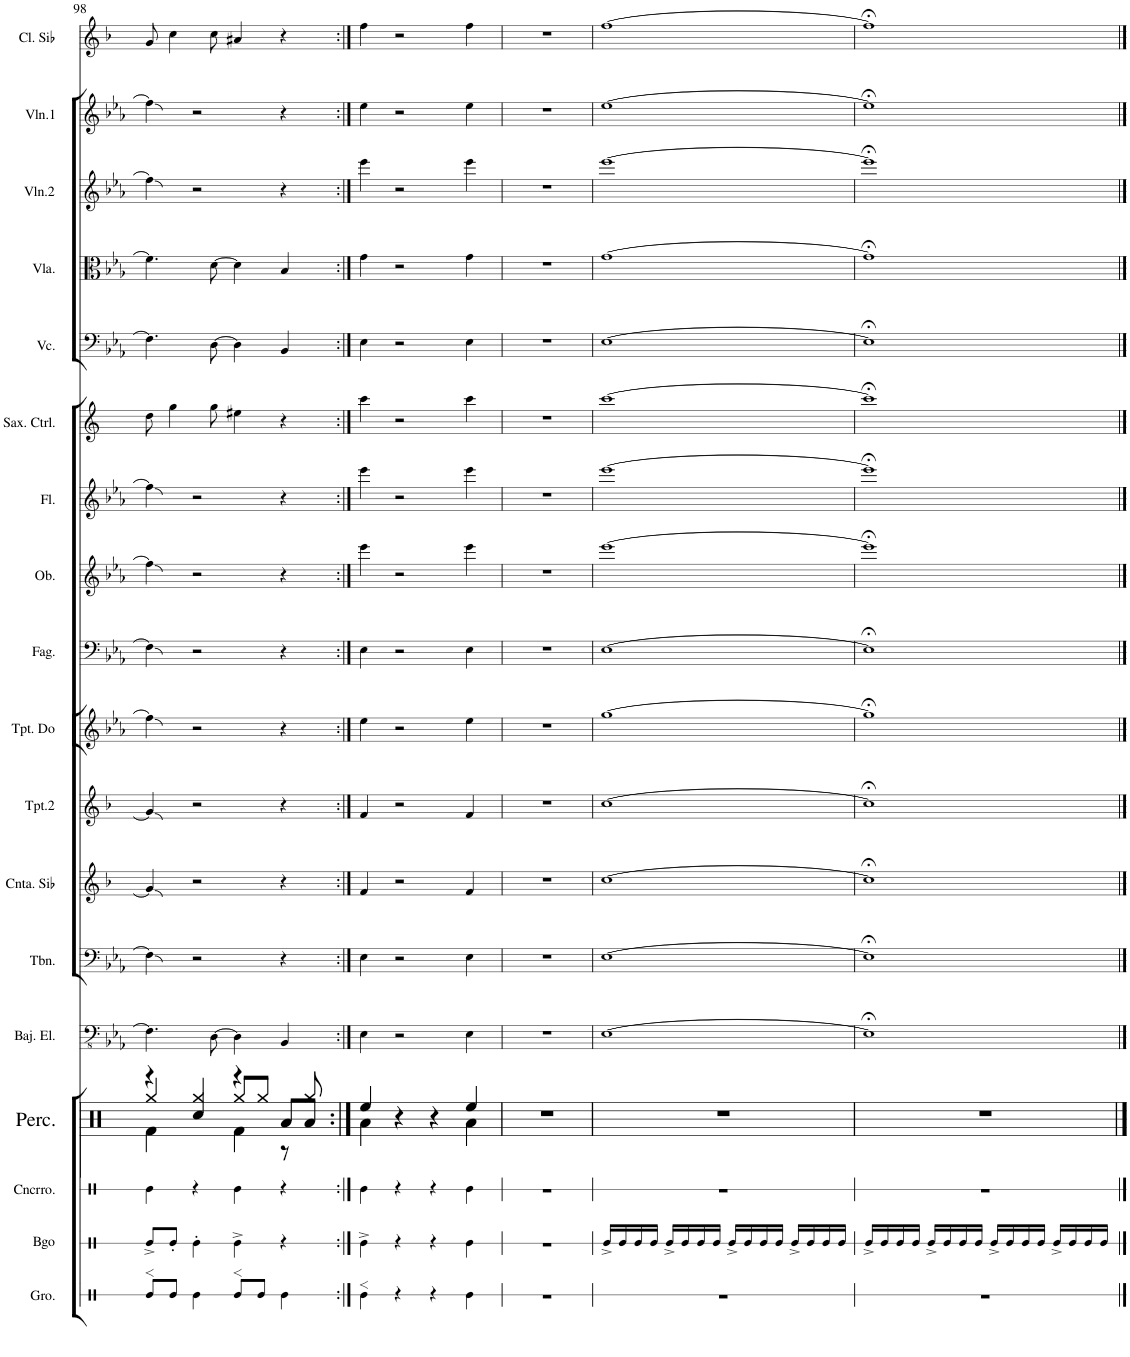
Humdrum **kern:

**kern	**kern	**kern	**kern	**kern	**kern	**kern	**kern	**kern	**kern	**kern	**kern	**kern	**kern	**kern	**kern	**kern	**kern
*part18	*part17	*part16	*part15	*part14	*part13	*part12	*part11	*part10	*part9	*part8	*part7	*part6	*part5	*part4	*part3	*part2	*part1
*staff18	*staff17	*staff16	*staff15	*staff14	*staff13	*staff12	*staff11	*staff10	*staff9	*staff8	*staff7	*staff6	*staff5	*staff4	*staff3	*staff2	*staff1
*I"Güiro	*I"Bongo	*I"Cencerro	*I"Set de percusión	*I"Bajo eléctrico	*I"Trombón	*I"Corneta en Sib	*I"Trompeta2 en Sib	*I"Trompeta en Do	*I"Fagot	*I"Oboe	*I"Flauta	*I"Saxofón contralto	*I"Violonchelo	*I"Viola	*I"Violín2	*I"Violín1	*I"Clarinete en Sib
*I'Gro.	*I'Bgo	*I'Cncrro.	*I'Perc.	*I'Baj. El.	*I'Tbn.	*I'Cnta. Sib	*I'Tpt.2	*I'Tpt. Do	*I'Fag.	*I'Ob.	*I'Fl.	*I'Sax. Ctrl.	*I'Vc.	*I'Vla.	*I'Vln.2	*I'Vln.1	*I'Cl. Sib
!!LO:PB:g=z
*clefX	*clefX	*clefX	*clefX	*clefFv4	*clefF4	*clefG2	*clefG2	*clefG2	*clefF4	*clefG2	*clefG2	*clefG2	*clefF4	*clefC3	*clefG2	*clefG2	*clefG2
*	*	*	*	*	*	*Trd1c2	*Trd1c2	*Trd1c2	*	*	*	*Trd5c9	*	*	*	*	*Trd1c2
*k[b-]	*k[b-]	*k[b-]	*k[b-]	*k[b-e-a-]	*k[b-e-a-]	*k[b-]	*k[b-]	*k[b-e-a-]	*k[b-e-a-]	*k[b-e-a-]	*k[b-e-a-]	*k[]	*k[b-e-a-]	*k[b-e-a-]	*k[b-e-a-]	*k[b-e-a-]	*k[b-]
*M4/4	*M4/4	*M4/4	*M4/4	*M4/4	*M4/4	*M4/4	*M4/4	*M4/4	*M4/4	*M4/4	*M4/4	*M4/4	*M4/4	*M4/4	*M4/4	*M4/4	*M4/4
=98	=98	=98	=98	=98	=98	=98	=98	=98	=98	=98	=98	=98	=98	=98	=98	=98	=98
*	*	*	*^	*	*	*	*	*	*	*	*	*	*	*	*	*	*
*	*	*	*	*^	*	*	*	*	*	*	*	*	*	*	*	*	*	*
8Re>/L	8Re^/L	4Re\	4r	4Rf\	4Rgg/	4.FF\]	4F\]	4g/]	4g/]	4ff\]	4F\]	4ff\]	4ff\]	8dd\	4.F\]	4.f\]	4ff\]	4ff\]	8g/
8Re/J	8Re'/J	.	.	.	.	.	.	.	.	.	.	.	.	4gg\	.	.	.	.	4cc\
4Re\	4Re'\	4r	4Rcc/	4ryy	4Rgg/	.	2r	2r	2r	2r	2r	2r	2r	.	.	.	2r	2r	.
.	.	.	.	.	.	[8DD\	.	.	.	.	.	.	.	8gg\	[8D\	[8d\	.	.	8cc\
8Re>/L	4Re^\	4Re\	4r	4Rf\	8Rgg/L	4DD\]	.	.	.	.	.	.	.	4ee#X\	4D\]	4d\]	.	.	4a#X/
8Re/J	.	.	.	.	8Rgg/J	.	.	.	.	.	.	.	.	.	.	.	.	.	.
4Re\	4r	4r	8Ra/L	4ryy	8r	4BBB-/	4r	4r	4r	4r	4r	4r	4r	4r	4BB-/	4B-/	4r	4r	4r
.	.	.	8Ra/J	.	8Rgg/	.	.	.	.	.	.	.	.	.	.	.	.	.	.
*	*	*	*	*v	*v	*	*	*	*	*	*	*	*	*	*	*	*	*	*
=99:|!	=99:|!	=99:|!	=99:|!	=99:|!	=99:|!	=99:|!	=99:|!	=99:|!	=99:|!	=99:|!	=99:|!	=99:|!	=99:|!	=99:|!	=99:|!	=99:|!	=99:|!	=99:|!
4Re>\	4Re^\	4Re\	4Ree/	4Ra\	4EE-\	4E-\	4f/	4f/	4ee-\	4E-\	4eee-\	4eee-\	4ccc\	4E-\	4g\	4eee-\	4ee-\	4ff\
4r	4r	4r	4r	2ryy	2r	2r	2r	2r	2r	2r	2r	2r	2r	2r	2r	2r	2r	2r
4r	4r	4r	4r	.	.	.	.	.	.	.	.	.	.	.	.	.	.	.
4Re\	4Re\	4Re\	4Ree/	4Ra\	4EE-\	4E-\	4f/	4f/	4ee-\	4E-\	4eee-\	4eee-\	4ccc\	4E-\	4g\	4eee-\	4ee-\	4ff\
*	*	*	*v	*v	*	*	*	*	*	*	*	*	*	*	*	*	*	*
=100	=100	=100	=100	=100	=100	=100	=100	=100	=100	=100	=100	=100	=100	=100	=100	=100	=100
1r	1r	1r	1r	1r	1r	1r	1r	1r	1r	1r	1r	1r	1r	1r	1r	1r	1r
=101	=101	=101	=101	=101	=101	=101	=101	=101	=101	=101	=101	=101	=101	=101	=101	=101	=101
1r	16Re^/LL	1r	1r	[1EE-	[1E-	[1cc	[1cc	[1gg	[1E-	[1eee-	[1eee-	[1ccc	[1E-	[1g	[1eee-	[1ee-	[1ff
.	16Re/	.	.	.	.	.	.	.	.	.	.	.	.	.	.	.	.
.	16Re/	.	.	.	.	.	.	.	.	.	.	.	.	.	.	.	.
.	16Re/JJ	.	.	.	.	.	.	.	.	.	.	.	.	.	.	.	.
.	16Re^/LL	.	.	.	.	.	.	.	.	.	.	.	.	.	.	.	.
.	16Re/	.	.	.	.	.	.	.	.	.	.	.	.	.	.	.	.
.	16Re/	.	.	.	.	.	.	.	.	.	.	.	.	.	.	.	.
.	16Re/JJ	.	.	.	.	.	.	.	.	.	.	.	.	.	.	.	.
.	16Re^/LL	.	.	.	.	.	.	.	.	.	.	.	.	.	.	.	.
.	16Re/	.	.	.	.	.	.	.	.	.	.	.	.	.	.	.	.
.	16Re/	.	.	.	.	.	.	.	.	.	.	.	.	.	.	.	.
.	16Re/JJ	.	.	.	.	.	.	.	.	.	.	.	.	.	.	.	.
.	16Re^/LL	.	.	.	.	.	.	.	.	.	.	.	.	.	.	.	.
.	16Re/	.	.	.	.	.	.	.	.	.	.	.	.	.	.	.	.
.	16Re/	.	.	.	.	.	.	.	.	.	.	.	.	.	.	.	.
.	16Re/JJ	.	.	.	.	.	.	.	.	.	.	.	.	.	.	.	.
=102	=102	=102	=102	=102	=102	=102	=102	=102	=102	=102	=102	=102	=102	=102	=102	=102	=102
1r	16Re^/LL	1r	1r	1EE-;<]	1E-;<]	1cc;<]	1cc;<]	1gg;<]	1E-;<]	1eee-;<]	1eee-;<]	1ccc;<]	1E-;<]	1g;<]	1eee-;<]	1ee-;<]	1ff;<]
.	16Re/	.	.	.	.	.	.	.	.	.	.	.	.	.	.	.	.
.	16Re/	.	.	.	.	.	.	.	.	.	.	.	.	.	.	.	.
.	16Re/JJ	.	.	.	.	.	.	.	.	.	.	.	.	.	.	.	.
.	16Re^/LL	.	.	.	.	.	.	.	.	.	.	.	.	.	.	.	.
.	16Re/	.	.	.	.	.	.	.	.	.	.	.	.	.	.	.	.
.	16Re/	.	.	.	.	.	.	.	.	.	.	.	.	.	.	.	.
.	16Re/JJ	.	.	.	.	.	.	.	.	.	.	.	.	.	.	.	.
.	16Re^/LL	.	.	.	.	.	.	.	.	.	.	.	.	.	.	.	.
.	16Re/	.	.	.	.	.	.	.	.	.	.	.	.	.	.	.	.
.	16Re/	.	.	.	.	.	.	.	.	.	.	.	.	.	.	.	.
.	16Re/JJ	.	.	.	.	.	.	.	.	.	.	.	.	.	.	.	.
.	16Re^/LL	.	.	.	.	.	.	.	.	.	.	.	.	.	.	.	.
.	16Re/	.	.	.	.	.	.	.	.	.	.	.	.	.	.	.	.
.	16Re/	.	.	.	.	.	.	.	.	.	.	.	.	.	.	.	.
.	16Re/JJ	.	.	.	.	.	.	.	.	.	.	.	.	.	.	.	.
==	==	==	==	==	==	==	==	==	==	==	==	==	==	==	==	==	==
*-	*-	*-	*-	*-	*-	*-	*-	*-	*-	*-	*-	*-	*-	*-	*-	*-	*-
